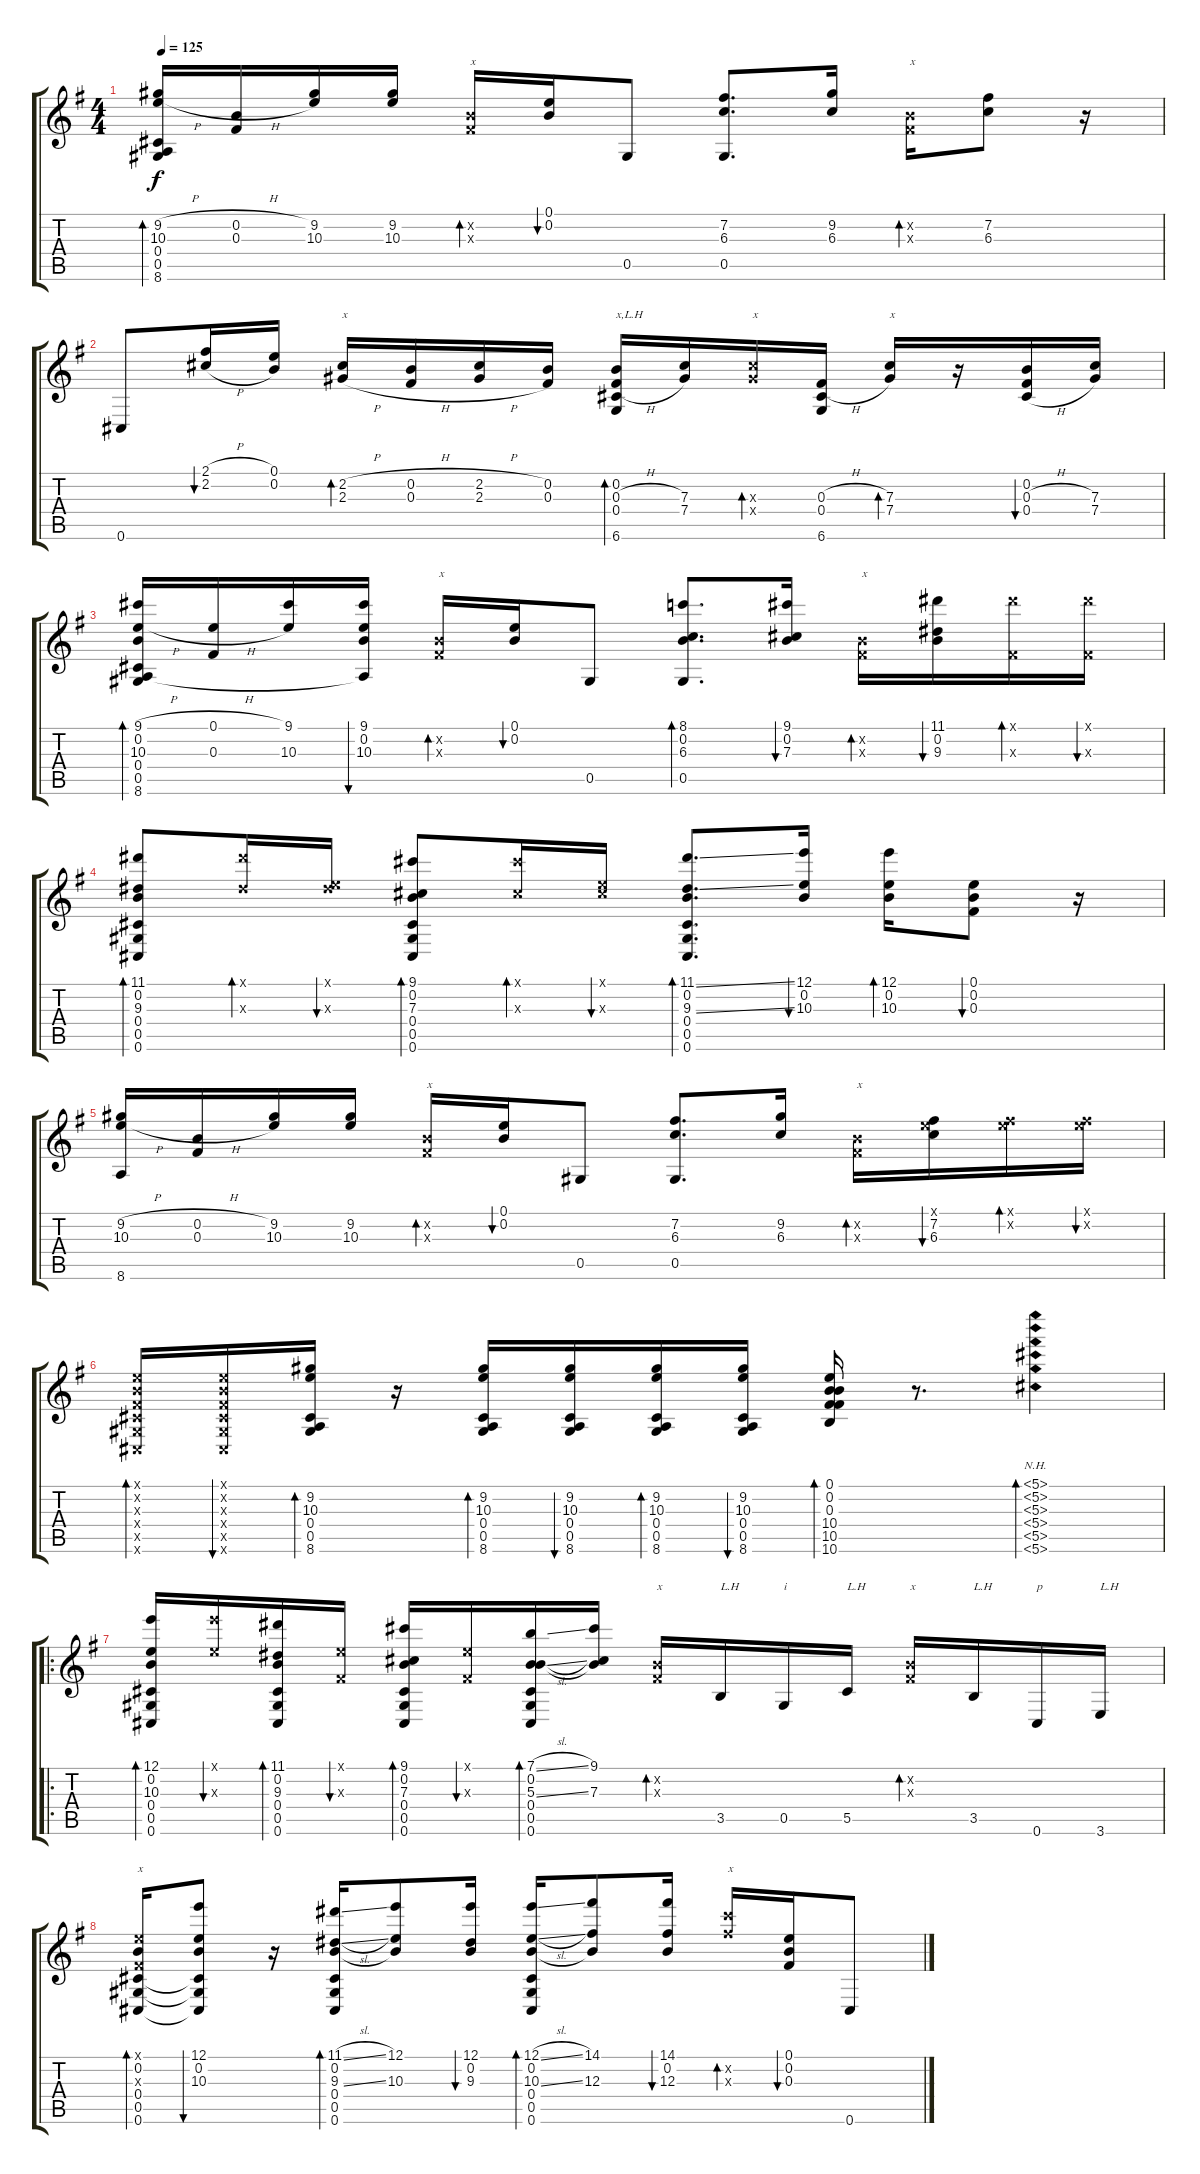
\track "" {instrument acousticguitarsteel}
\staff {score tabs}
\tuning (E4 B3 Gb3 Db3 Ab2 Db2) {hide}
\ts (4 4)
\tempo 125
\clef g2
\ks g
(9.2{h} 10.3{h} 0.4 0.5 8.6).16{bd 30 dy f} (0.2{h} 0.3{h}).16 (9.2 10.3).16 (9.2 10.3).16 (0.2{x} 0.3{x}).16{bd 30 txt "x"} (0.1 0.2).16{bu 30} 0.5.8 (7.2 6.3 0.5).8{d} (9.2 6.3).16 (0.2{x} 0.3{x}).16{bd 30 txt "x"} (7.2 6.3).8 r.16 |
0.6.8 (2.1{h} 2.2{h}).16{bu 30} (0.1 0.2).16 (2.2{h} 2.3{h}).16{bd 30 txt "x"} (0.2{h} 0.3{h}).16 (2.2{h} 2.3{h}).16 (0.2 0.3).16 (0.2 0.3{h} 0.4{h} 6.6).16{bd 30 txt "x,L.H"} (7.3 7.4).16 (7.3{x} 7.4{x}).16{bd 30 txt "x"} (0.3{h} 0.4{h} 6.6).16 (7.3 7.4).16{bd 30 txt "x"} r.16 (0.2 0.3{h} 0.4{h}).16{bu 30} (7.3 7.4).16 |
(9.1{h} 0.2 10.3{h} 0.4 0.5 8.6).16{bd 60} (0.1{h} 0.3{h}).16 (9.1 10.3).16 (9.1 0.2 10.3 8.6{t}).16{bu 30} (0.2{x} 0.3{x}).16{bd 30 txt "x"} (0.1 0.2).16{bu 30} 0.5.8 (8.1 0.2 6.3 0.5).8{d bd 30} (9.1 0.2 7.3).16{bu 30} (0.2{x} 0.3{x}).16{bd 30 txt "x"} (11.1 0.2 9.3).16{bu 30} (11.1{x} 0.3{x}).16{bd 30} (11.1{x} 0.3{x}).16{bu 30} |
(11.1 0.2 9.3 0.4 0.5 0.6).8{bd 60} (11.1{x} 9.3{x}).16{bd 30} (0.1{x} 9.3{x}).16{bu 30} (9.1 0.2 7.3 0.4 0.5 0.6).8{bd 60} (9.1{x} 7.3{x}).16{bd 30} (0.1{x} 7.3{x}).16{bu 30} (11.1{ss} 0.2 9.3{ss} 0.4 0.5 0.6).8{d bd 30} (12.1 0.2 10.3).16{bu 30} (12.1 0.2 10.3).16{bd 60} (0.1 0.2 0.3).8{bu 30} r.16 |
(9.2{h} 10.3{h} 8.6).16 (0.2{h} 0.3{h}).16 (9.2 10.3).16 (9.2 10.3).16 (0.2{x} 0.3{x}).16{bd 30 txt "x"} (0.1 0.2).16{bu 30} 0.5.8 (7.2 6.3 0.5).8{d} (9.2 6.3).16 (0.2{x} 0.3{x}).16{bd 30 txt "x"} (0.1{x} 7.2 6.3).16{bu 30} (0.1{x} 7.2{x}).16{bd 30} (0.1{x} 7.2{x}).16{bu 30} |
(0.1{x} 0.2{x} 0.3{x} 0.4{x} 0.5{x} 0.6{x}).16{bd 30} (0.1{x} 0.2{x} 0.3{x} 0.4{x} 0.5{x} 0.6{x}).16{bu 30} (9.2 10.3 0.4 0.5 8.6).16{bd 60} r.16 (9.2 10.3 0.4 0.5 8.6).16{bd 30} (9.2 10.3 0.4 0.5 8.6).16{bu 30} (9.2 10.3 0.4 0.5 8.6).16{bd 30} (9.2 10.3 0.4 0.5 8.6).16{bu 30} (0.1 0.2 0.3 10.4 10.5 10.6).16{bd 60} r.8{d} (5.1{nh} 5.2{nh} 5.3{nh} 5.4{nh} 5.5{nh} 5.6{nh}).4{bd 60} |
\ro
(12.1 0.2 10.3 0.4 0.5 0.6).16{bd 30} (12.1{x} 10.3{x}).16{bu 30} (11.1 0.2 9.3 0.4 0.5 0.6).16{bd 30} (0.1{x} 0.3{x}).16{bu 30} (9.1 0.2 7.3 0.4 0.5 0.6).16{bd 30} (0.1{x} 0.3{x}).16{bu 30} (7.1{sl} 0.2 5.3{sl} 0.4 0.5 0.6).16{bd 30} (9.1 0.2{t} 7.3).16 (0.2{x} 0.3{x}).16{bd 60 txt "x"} 3.5.16{txt "L.H"} 0.5.16{txt "i"} 5.5.16{txt "L.H"} (0.2{x} 0.3{x}).16{bd 60 txt "x"} 3.5.16{txt "L.H"} 0.6.16{txt "p"} 3.6.16{txt "L.H"} |
(0.1{x} 0.2 0.3{x} 0.4 0.5 0.6).16{bd 30 txt "x"} (12.1 0.2 10.3 0.4{t} 0.5{t} 0.6{t}).8{bu 30} r.16 (11.1{sl} 0.2 9.3{sl} 0.4 0.5 0.6).16{bd 30} (12.1 0.2{t} 10.3).8 (12.1 0.2 9.3).16{bu 30} (12.1{sl} 0.2 10.3{sl} 0.4 0.5 0.6).16{bd 30} (14.1 0.2{t} 12.3).8 (14.1 0.2 12.3).16{bu 30} (13.2{x} 12.3{x}).16{bd 30 txt "x"} (0.1 0.2 0.3).16{bu 30} 0.6.8
